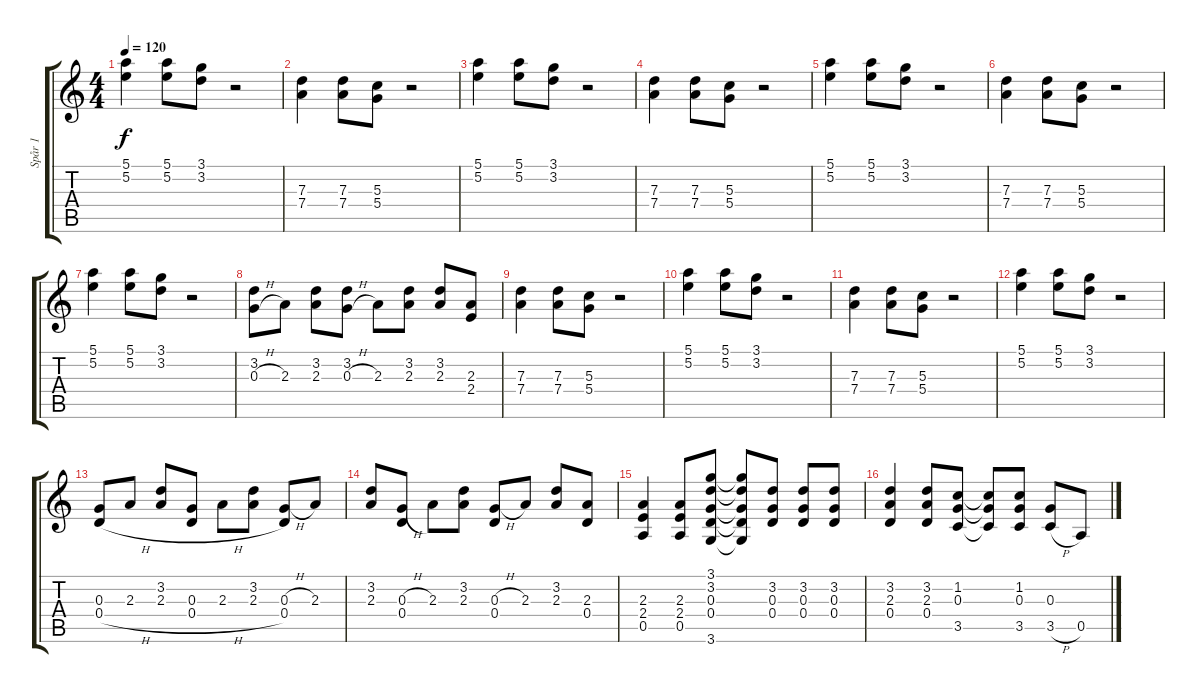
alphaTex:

\track ("Spår 1" "Spår 1") {instrument overdrivenguitar}
\staff {score tabs}
\tuning (E4 B3 G3 D3 A2 E2) {hide}
\ts (4 4)
\tempo 120
\clef g2
\ks c
(5.1 5.2).4{dy f} (5.1 5.2).8 (3.1 3.2).8 r.2 |
(7.3 7.4).4 (7.3 7.4).8 (5.3 5.4).8 r.2 |
(5.1 5.2).4 (5.1 5.2).8 (3.1 3.2).8 r.2 |
(7.3 7.4).4 (7.3 7.4).8 (5.3 5.4).8 r.2 |
(5.1 5.2).4 (5.1 5.2).8 (3.1 3.2).8 r.2 |
(7.3 7.4).4 (7.3 7.4).8 (5.3 5.4).8 r.2 |
(5.1 5.2).4 (5.1 5.2).8 (3.1 3.2).8 r.2 |
(3.2 0.3{h}).8 2.3.8 (3.2 2.3).8 (3.2 0.3{h}).8 2.3.8 (3.2 2.3).8 (3.2 2.3).8 (2.3 2.4).8 |
(7.3 7.4).4 (7.3 7.4).8 (5.3 5.4).8 r.2 |
(5.1 5.2).4 (5.1 5.2).8 (3.1 3.2).8 r.2 |
(7.3 7.4).4 (7.3 7.4).8 (5.3 5.4).8 r.2 |
(5.1 5.2).4 (5.1 5.2).8 (3.1 3.2).8 r.2 |
(0.3 0.4{h}).8 2.3.8 (3.2 2.3).8 (0.3 0.4{h}).8 2.3.8 (3.2 2.3).8 (0.3{h} 0.4).8 2.3.8 |
(3.2 2.3).8 (0.3{h} 0.4).8 2.3.8 (3.2 2.3).8 (0.3{h} 0.4).8 2.3.8 (3.2 2.3).8 (2.3 0.4).8 |
(2.3 2.4 0.5).4 (2.3 2.4 0.5).8 (3.1 3.2 0.3 0.4 3.6).8 (3.1{t} 3.2{t} 0.3{t} 0.4{t} 3.6{t}).8 (3.2 0.3 0.4).8 (3.2 0.3 0.4).8 (3.2 0.3 0.4).8 |
(3.2 2.3 0.4).4 (3.2 2.3 0.4).8 (1.2 0.3 3.5).8 (1.2{t} 0.3{t} 3.5{t}).8 (1.2 0.3 3.5).8 (0.3 3.5{h}).8 0.5.8
